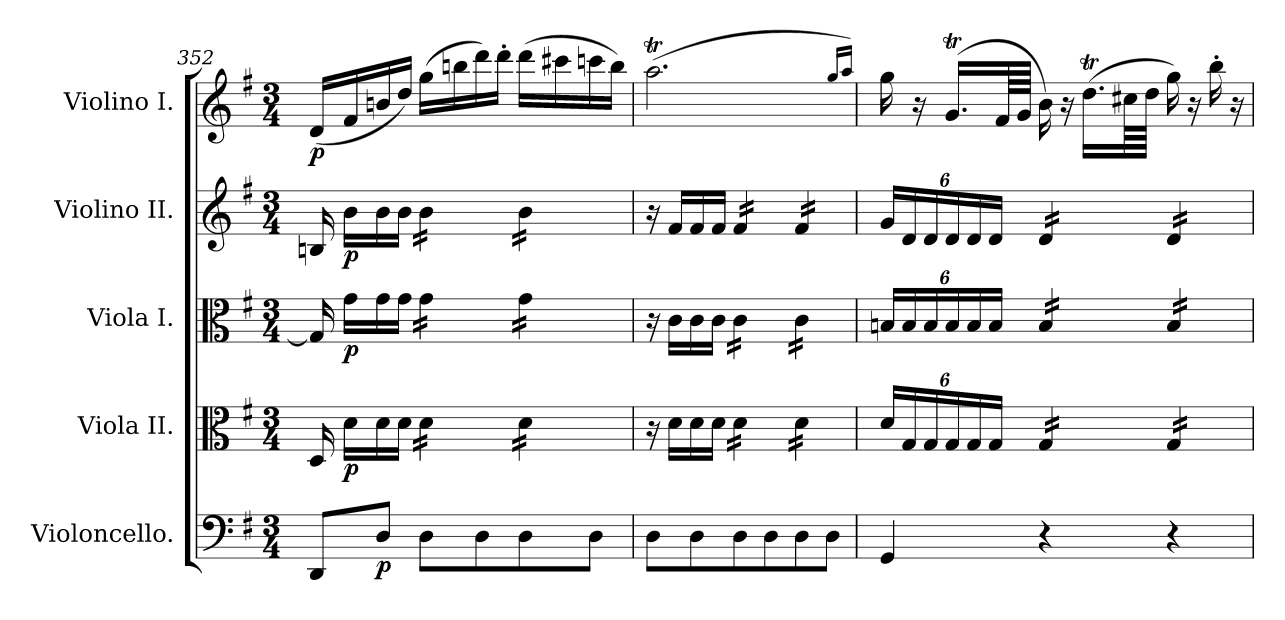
**kern	**dynam	**kern	**dynam	**kern	**dynam	**kern	**dynam	**kern	**dynam
*part5	*part5	*part4	*part4	*part3	*part3	*part2	*part2	*part1	*part1
*staff5	*staff5	*staff4	*staff4	*staff3	*staff3	*staff2	*staff2	*staff1	*staff1
*I"Violoncello.	*	*I"Viola II.	*	*I"Viola I.	*	*I"Violino II.	*	*I"Violino I.	*
*I'Vc	*	*I'Vla	*	*I'Vla	*	*I'Vln	*	*I'Vln	*
*clefF4	*	*clefC3	*	*clefC3	*	*clefG2	*	*clefG2	*
*k[f#]	*	*k[f#]	*	*k[f#]	*	*k[f#]	*	*k[f#]	*
*M3/4	*	*M3/4	*	*M3/4	*	*M3/4	*	*M3/4	*
=352	=352	=352	=352	=352	=352	=352	=352	=352	=352
!	!	!	!	!	!	!	!	!	!LO:DY:b
8DD/L	.	16D/	.	16G/]	.	16Bn/	.	(<16d/LL	p
!	!	!	!LO:DY:b	!	!LO:DY:b	!	!LO:DY:b	!	!
.	.	16d\LL	p	16g\LL	p	16b\LL	p	16f#/	.
!	!LO:DY:b	!	!	!	!	!	!	!	!
8D/J	p	16d\	.	16g\	.	16b\	.	16bn/	.
.	.	16d\JJ	.	16g\JJ	.	16b\JJ	.	16dd/JJ)	.
*	*	*tremolo	*	*	*	*	*	*	*
*	*	*	*	*tremolo	*	*	*	*	*
*	*	*	*	*	*	*tremolo	*	*	*
8D\L	.	16d\LL	.	16g\LL	.	16b\LL	.	(>16gg\LL	.
.	.	16d\	.	16g\	.	16b\	.	16bbn\	.
8D\	.	16d\	.	16g\	.	16b\	.	16ddd\)	.
.	.	16d\JJ	.	16g\JJ	.	16b\JJ	.	16ddd'\JJ	.
8D\	.	16d\LL	.	16g\LL	.	16b\LL	.	(>16ddd\LL	.
.	.	16d\	.	16g\	.	16b\	.	16ccc#X\	.
8D\J	.	16d\	.	16g\	.	16b\	.	16cccn\	.
.	.	16d\JJ	.	16g\JJ	.	16b\JJ	.	16bb\JJ)	.
*	*	*	*	*	*	*Xtremolo	*	*	*
*	*	*	*	*Xtremolo	*	*	*	*	*
*	*	*Xtremolo	*	*	*	*	*	*	*
=353	=353	=353	=353	=353	=353	=353	=353	=353	=353
8D\L	.	16r	.	16r	.	16r	.	(>2.aaT\	.
.	.	16d\LL	.	16c\LL	.	16f#/LL	.	.	.
8D\	.	16d\	.	16c\	.	16f#/	.	.	.
.	.	16d\JJ	.	16c\JJ	.	16f#/JJ	.	.	.
*	*	*tremolo	*	*	*	*	*	*	*
*	*	*	*	*tremolo	*	*	*	*	*
*	*	*	*	*	*	*tremolo	*	*	*
8D\	.	16d\LL	.	16c\LL	.	16f#/LL	.	.	.
.	.	16d\	.	16c\	.	16f#/	.	.	.
8D\	.	16d\	.	16c\	.	16f#/	.	.	.
.	.	16d\JJ	.	16c\JJ	.	16f#/JJ	.	.	.
8D\	.	16d\LL	.	16c\LL	.	16f#/LL	.	.	.
.	.	16d\	.	16c\	.	16f#/	.	.	.
8D\J	.	16d\	.	16c\	.	16f#/	.	.	.
.	.	16d\JJ	.	16c\JJ	.	16f#/JJ	.	.	.
*	*	*	*	*	*	*Xtremolo	*	*	*
*	*	*	*	*Xtremolo	*	*	*	*	*
*	*	*Xtremolo	*	*	*	*	*	*	*
.	.	.	.	.	.	.	.	16qgg/LL	.
.	.	.	.	.	.	.	.	16qaa/JJ)	.
=354	=354	=354	=354	=354	=354	=354	=354	=354	=354
*	*	*Xbrackettup	*	*Xbrackettup	*	*Xbrackettup	*	*	*
4GG/	.	24d/LL	.	24Bn/LL	.	24g/LL	.	16gg\	.
.	.	24G/	.	24B/	.	24d/	.	.	.
.	.	.	.	.	.	.	.	16r	.
.	.	24G/	.	24B/	.	24d/	.	.	.
.	.	24G/	.	24B/	.	24d/	.	(>16.gT/LL	.
.	.	24G/	.	24B/	.	24d/	.	.	.
.	.	24G/JJ	.	24B/JJ	.	24d/JJ	.	.	.
.	.	.	.	.	.	.	.	64f#/LL	.
.	.	.	.	.	.	.	.	64g/JJJJ	.
*	*	*tremolo	*	*	*	*	*	*	*
*	*	*	*	*tremolo	*	*	*	*	*
*	*	*	*	*	*	*tremolo	*	*	*
4r	.	24G/LL	.	24B/LL	.	24d/LL	.	16b\)	.
.	.	24G/	.	24B/	.	24d/	.	.	.
.	.	.	.	.	.	.	.	16r	.
.	.	24G/	.	24B/	.	24d/	.	.	.
.	.	24G/	.	24B/	.	24d/	.	(>16.ddT\LL	.
.	.	24G/	.	24B/	.	24d/	.	.	.
.	.	24G/JJ	.	24B/JJ	.	24d/JJ	.	.	.
.	.	.	.	.	.	.	.	64cc#X\LL	.
.	.	.	.	.	.	.	.	64dd\JJJJ	.
4r	.	24G/LL	.	24B/LL	.	24d/LL	.	16gg\)	.
.	.	24G/	.	24B/	.	24d/	.	.	.
.	.	.	.	.	.	.	.	16r	.
.	.	24G/	.	24B/	.	24d/	.	.	.
.	.	24G/	.	24B/	.	24d/	.	16bb'\	.
.	.	24G/	.	24B/	.	24d/	.	.	.
.	.	.	.	.	.	.	.	16r	.
.	.	24G/JJ	.	24B/JJ	.	24d/JJ	.	.	.
*	*	*	*	*	*	*Xtremolo	*	*	*
*	*	*	*	*Xtremolo	*	*	*	*	*
*	*	*Xtremolo	*	*	*	*	*	*	*
=	=	=	=	=	=	=	=	=	=
*-	*-	*-	*-	*-	*-	*-	*-	*-	*-
